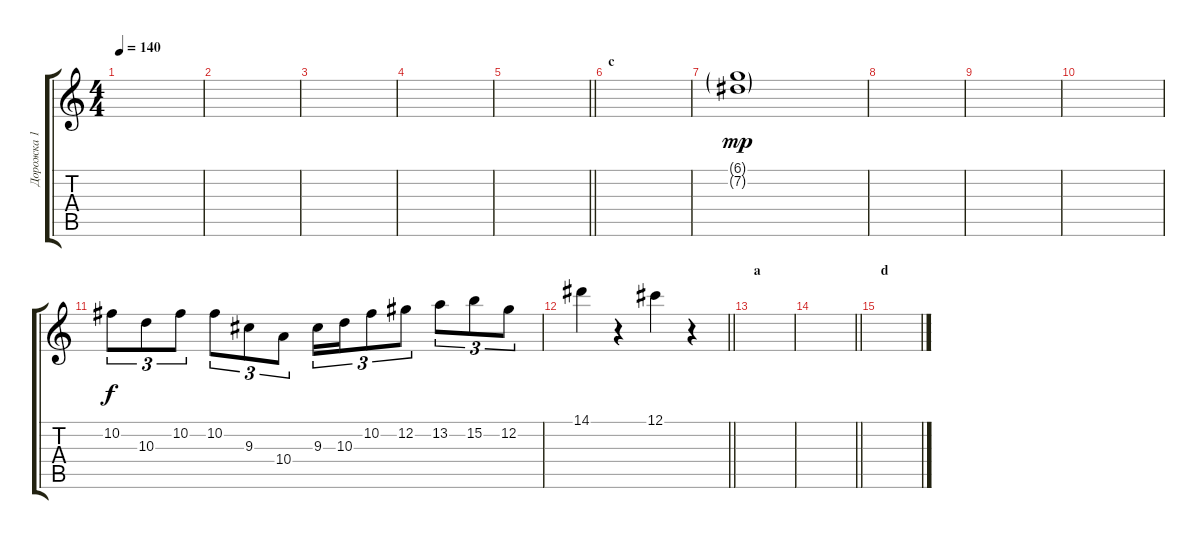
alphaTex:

\track ("Дорожка 1" "Дорожка 1") {instrument distortionguitar}
\staff {score tabs}
\tuning (Db4 Ab3 E3 B2 Gb2 B1) {hide}
\ts (4 4)
\tempo 140
\clef g2
\ks c
|
|
|
|
\barLineRight lightlight
|
\section ("" "c")
|
(6.1{g} 7.2{g}).1{dy mp} |
|
|
|
10.2.8{tu (3 2) dy f} 10.3.8{tu (3 2)} 10.2.8{tu (3 2)} 10.2.8{tu (3 2)} 9.3.8{tu (3 2)} 10.4.8{tu (3 2)} 9.3.16{tu (3 2)} 10.3.16{tu (3 2)} 10.2.8{tu (3 2)} 12.2.8{tu (3 2)} 13.2.8{tu (3 2)} 15.2.8{tu (3 2)} 12.2.8{tu (3 2)} |
\barLineRight lightlight
14.1.4 r.4 12.1.4 r.4 |
\section ("" "a")
|
\barLineRight lightlight
|
\section ("" "d")
